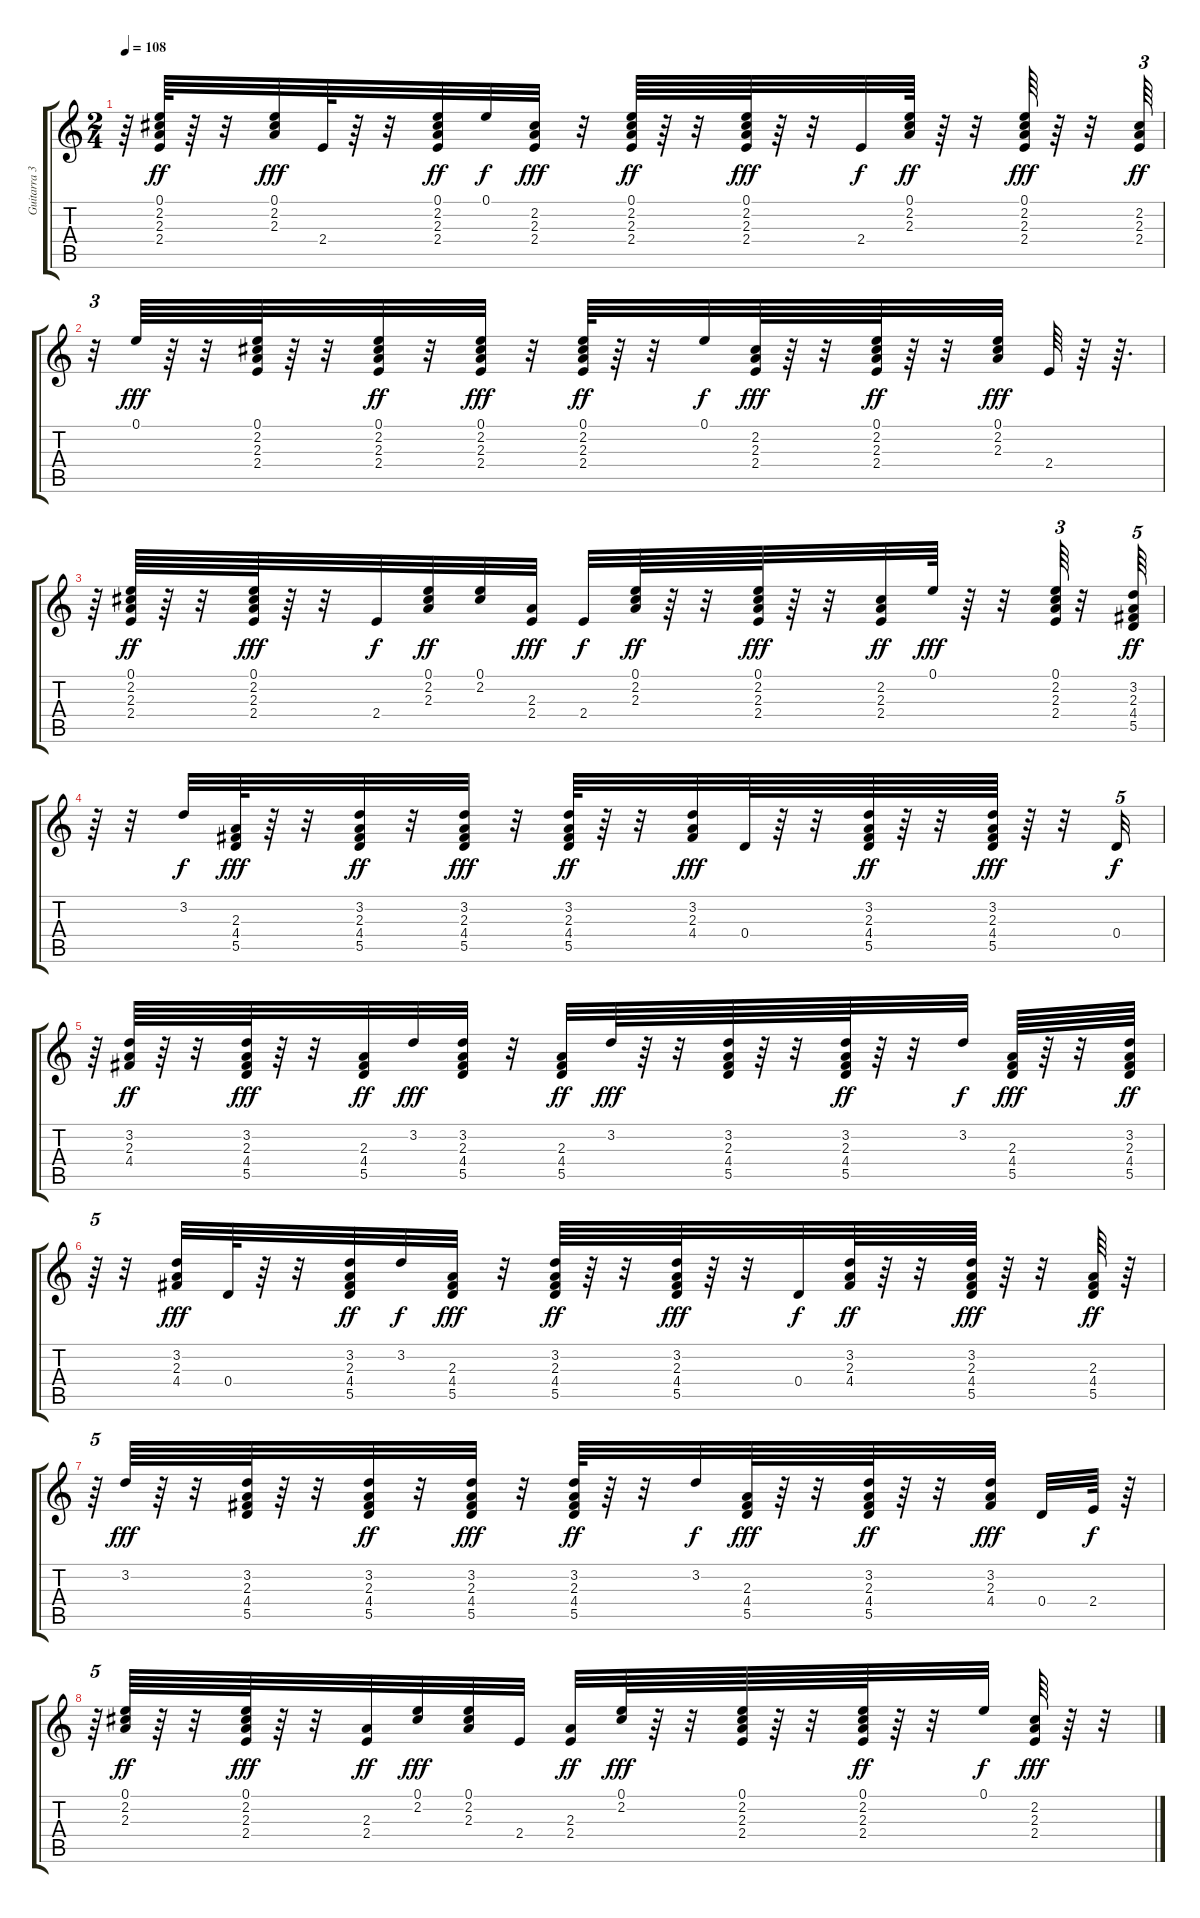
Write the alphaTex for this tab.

\track ("Guitarra 3" "Guitarra 3") {instrument acousticguitarnylon}
\staff {score tabs}
\tuning (E4 B3 G3 D3 A2 E2) {hide}
\ts (2 4)
\tempo 108
\clef g2
\ks c
r.64{dy fff} (0.1 2.2 2.3 2.4).64{dy ff} r.64 r.32 (0.1 2.2 2.3).32{dy fff} 2.4.64 r.64 r.32 (0.1 2.2 2.3 2.4).32{dy ff} 0.1.32{dy f} (2.2 2.3 2.4).32{dy fff} r.32 (0.1 2.2 2.3 2.4).64{dy ff} r.64 r.32 (0.1 2.2 2.3 2.4).64{dy fff} r.64 r.32 2.4.32{dy f} (0.1 2.2 2.3).64{dy ff} r.64 r.32 (0.1 2.2 2.3 2.4).64{dy fff} r.64 r.32 (2.2 2.3 2.4).64{tu (3 2) dy ff} |
r.32{tu (3 2)} 0.1.64{dy fff} r.64 r.32 (0.1 2.2 2.3 2.4).64 r.64 r.32 (0.1 2.2 2.3 2.4).32{dy ff} r.32 (0.1 2.2 2.3 2.4).32{dy fff} r.32 (0.1 2.2 2.3 2.4).64{dy ff} r.64 r.32 0.1.32{dy f} (2.2 2.3 2.4).64{dy fff} r.64 r.32 (0.1 2.2 2.3 2.4).64{dy ff} r.64 r.32 (0.1 2.2 2.3).32{dy fff} 2.4.64 r.64 r.64{d} |
r.64 (0.1 2.2 2.3 2.4).64{dy ff} r.64 r.32 (0.1 2.2 2.3 2.4).64{dy fff} r.64 r.32 2.4.32{dy f} (0.1 2.2 2.3).32{dy ff} (0.1 2.2).32 (2.3 2.4).32{dy fff} 2.4.32{dy f} (0.1 2.2 2.3).64{dy ff} r.64 r.32 (0.1 2.2 2.3 2.4).64{dy fff} r.64 r.32 (2.2 2.3 2.4).32{dy ff} 0.1.64{dy fff} r.64 r.32 (0.1 2.2 2.3 2.4).64{tu (3 2)} r.32 (3.2 2.3 4.4 5.5).64{tu (5 4) dy ff} |
r.64 r.32 3.2.32{dy f} (2.3 4.4 5.5).64{dy fff} r.64 r.32 (3.2 2.3 4.4 5.5).32{dy ff} r.32 (3.2 2.3 4.4 5.5).32{dy fff} r.32 (3.2 2.3 4.4 5.5).64{dy ff} r.64 r.32 (3.2 2.3 4.4).32{dy fff} 0.4.64 r.64 r.32 (3.2 2.3 4.4 5.5).64{dy ff} r.64 r.32 (3.2 2.3 4.4 5.5).64{dy fff} r.64 r.32 0.4.32{tu (5 4) dy f} |
r.64 (3.2 2.3 4.4).64{dy ff} r.64 r.32 (3.2 2.3 4.4 5.5).64{dy fff} r.64 r.32 (2.3 4.4 5.5).32{dy ff} 3.2.32{dy fff} (3.2 2.3 4.4 5.5).32 r.32 (2.3 4.4 5.5).32{dy ff} 3.2.64{dy fff} r.64 r.32 (3.2 2.3 4.4 5.5).64 r.64 r.32 (3.2 2.3 4.4 5.5).64{dy ff} r.64 r.32 3.2.32{dy f} (2.3 4.4 5.5).64{dy fff} r.64 r.32 (3.2 2.3 4.4 5.5).64{dy ff} |
r.64{tu (5 4)} r.32 (3.2 2.3 4.4).32{dy fff} 0.4.64 r.64 r.32 (3.2 2.3 4.4 5.5).32{dy ff} 3.2.32{dy f} (2.3 4.4 5.5).32{dy fff} r.32 (3.2 2.3 4.4 5.5).64{dy ff} r.64 r.32 (3.2 2.3 4.4 5.5).64{dy fff} r.64 r.32 0.4.32{dy f} (3.2 2.3 4.4).64{dy ff} r.64 r.32 (3.2 2.3 4.4 5.5).64{dy fff} r.64 r.32 (2.3 4.4 5.5).64{dy ff} r.64 |
r.64{tu (5 4)} 3.2.64{dy fff} r.64 r.32 (3.2 2.3 4.4 5.5).64 r.64 r.32 (3.2 2.3 4.4 5.5).32{dy ff} r.32 (3.2 2.3 4.4 5.5).32{dy fff} r.32 (3.2 2.3 4.4 5.5).64{dy ff} r.64 r.32 3.2.32{dy f} (2.3 4.4 5.5).64{dy fff} r.64 r.32 (3.2 2.3 4.4 5.5).64{dy ff} r.64 r.32 (3.2 2.3 4.4).32{dy fff} 0.4.32 2.4.64{dy f} r.64 |
r.64{tu (5 4)} (0.1 2.2 2.3).64{dy ff} r.64 r.32 (0.1 2.2 2.3 2.4).64{dy fff} r.64 r.32 (2.3 2.4).32{dy ff} (0.1 2.2).32{dy fff} (0.1 2.2 2.3).32 2.4.32 (2.3 2.4).32{dy ff} (0.1 2.2).64{dy fff} r.64 r.32 (0.1 2.2 2.3 2.4).64 r.64 r.32 (0.1 2.2 2.3 2.4).64{dy ff} r.64 r.32 0.1.32{dy f} (2.2 2.3 2.4).64{dy fff} r.64 r.32
